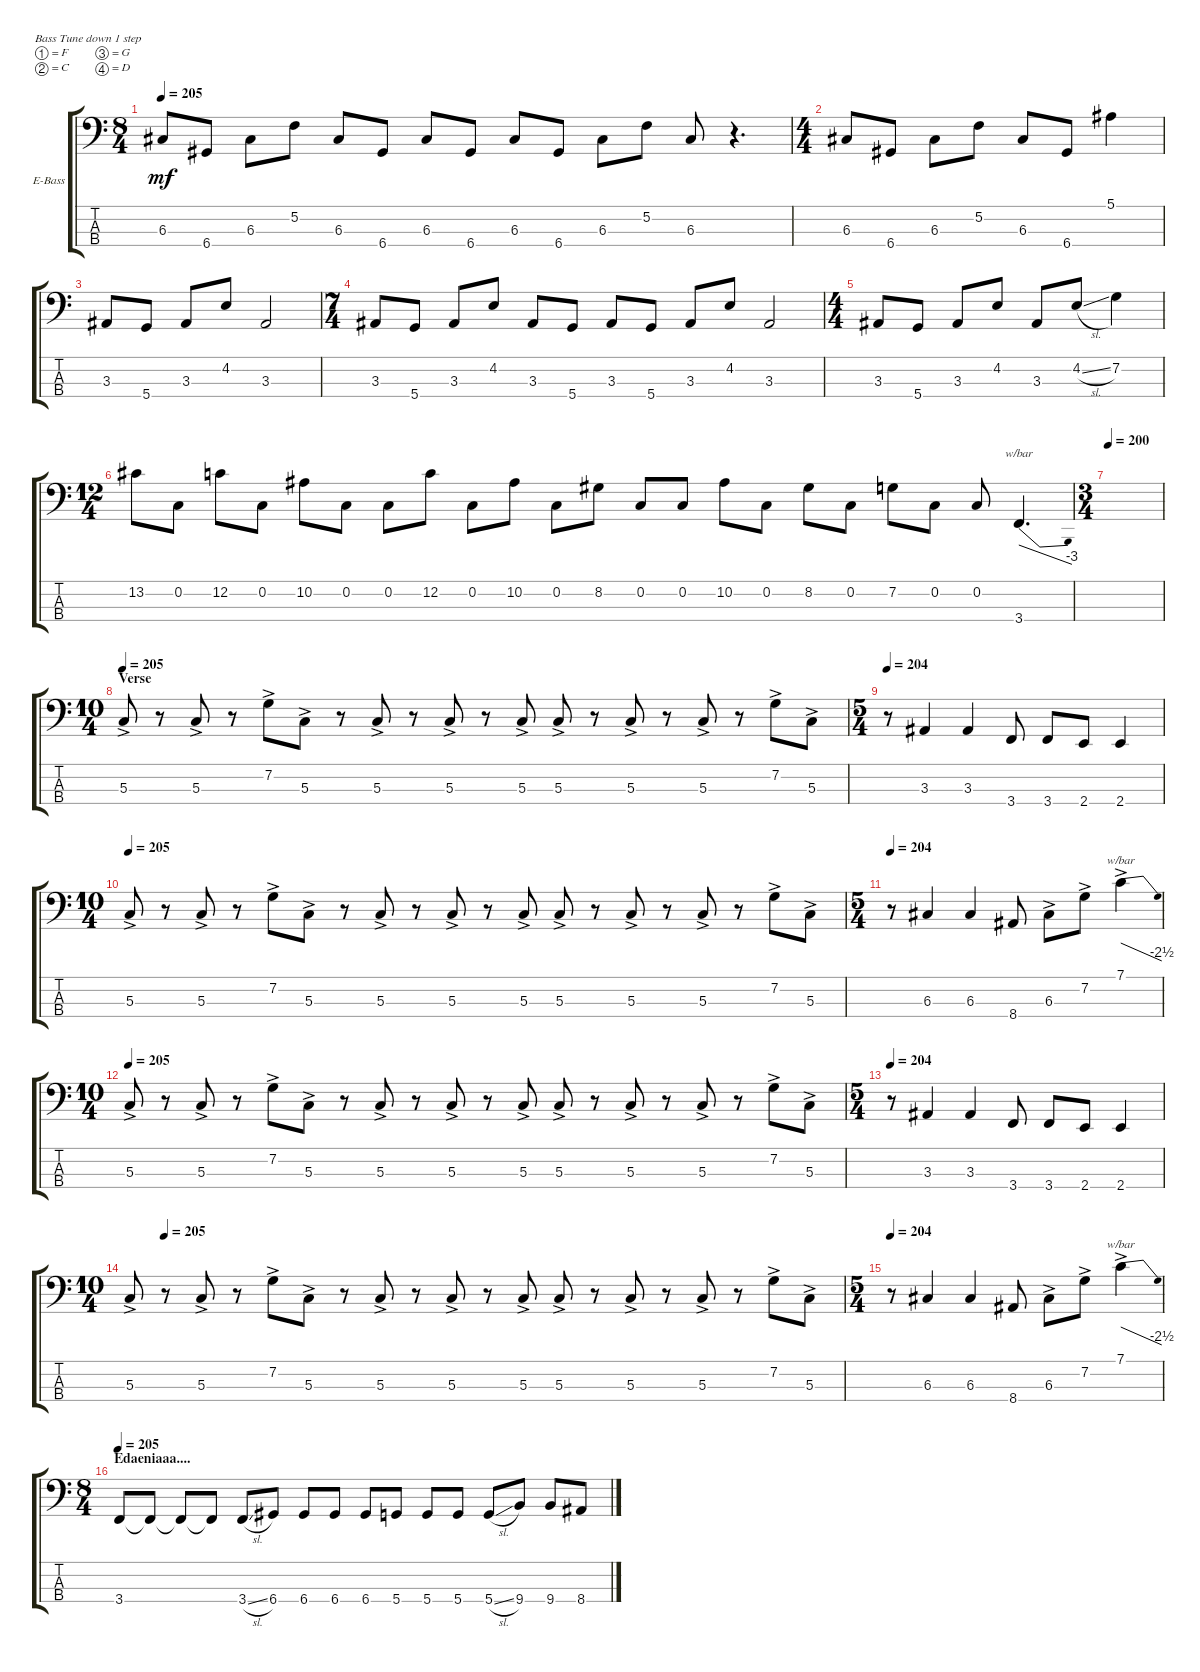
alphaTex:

\defaultSystemsLayout 4
\bracketExtendMode groupsimilarinstruments
\firstSystemTrackNameOrientation horizontal
\otherSystemsTrackNameOrientation horizontal
\track ("Benoit Claus" "E-Bass") {instrument electricbassfinger}
\staff {score tabs}
\tuning (F2 C2 G1 D1)
\ts (8 4)
\tempo 205
\clef f4
\scale
0.531339
\ks c
6.3.8{dy mf} 6.4.8 6.3.8 5.2.8 6.3.8 6.4.8 6.3.8 6.4.8 6.3.8 6.4.8 6.3.8 5.2.8 6.3.8 r.4{d} |
\ts (4 4)
\scale
0.269231 6.3.8 6.4.8 6.3.8 5.2.8 6.3.8 6.4.8 5.1.4 |
\scale
0.19943 3.3.8 5.4.8 3.3.8 4.2.8 3.3.2 |
\ts (7 4)
3.3.8 5.4.8 3.3.8 4.2.8 3.3.8 5.4.8 3.3.8 5.4.8 3.3.8 4.2.8 3.3.2 |
\ts (4 4)
3.3.8 5.4.8 3.3.8 4.2.8 3.3.8 4.2{sl}.8 7.2.4 |
\ts (12 4)
13.2.8 0.2.8 12.2.8 0.2.8 10.2.8 0.2.8 0.2.8 12.2.8 0.2.8 10.2.8 0.2.8 8.2.8 0.2.8 0.2.8 10.2.8 0.2.8 8.2.8 0.2.8 7.2.8 0.2.8 0.2.8 3.4.4{d tbe (dive default 40.8 0 57 -12)} |
\ts (3 4)
\tempo 200
|
\ts (10 4)
\section ("" "Verse")
\tempo 205
5.3{ac}.8 r.8 5.3{ac}.8 r.8 7.2{ac}.8 5.3{ac}.8 r.8 5.3{ac}.8 r.8 5.3{ac}.8 r.8 5.3{ac}.8 5.3{ac}.8 r.8 5.3{ac}.8 r.8 5.3{ac}.8 r.8 7.2{ac}.8 5.3{ac}.8 |
\ts (5 4)
\tempo 204
r.8 3.3.4 3.3.4 3.4.8 3.4.8 2.4.8 2.4.4 |
\ts (10 4)
\tempo 205
5.3{ac}.8 r.8 5.3{ac}.8 r.8 7.2{ac}.8 5.3{ac}.8 r.8 5.3{ac}.8 r.8 5.3{ac}.8 r.8 5.3{ac}.8 5.3{ac}.8 r.8 5.3{ac}.8 r.8 5.3{ac}.8 r.8 7.2{ac}.8 5.3{ac}.8 |
\ts (5 4)
\tempo 204
r.8 6.3.4 6.3.4 8.4.8 6.3{ac}.8 7.2{ac}.8 7.1{ac}.4{tbe (dive default 36.6 0 58.199999999999996 -10)} |
\ts (10 4)
\tempo 205
5.3{ac}.8 r.8 5.3{ac}.8 r.8 7.2{ac}.8 5.3{ac}.8 r.8 5.3{ac}.8 r.8 5.3{ac}.8 r.8 5.3{ac}.8 5.3{ac}.8 r.8 5.3{ac}.8 r.8 5.3{ac}.8 r.8 7.2{ac}.8 5.3{ac}.8 |
\ts (5 4)
\tempo 204
r.8 3.3.4 3.3.4 3.4.8 3.4.8 2.4.8 2.4.4 |
\ts (10 4)
\tempo (205 0.05)
5.3{ac}.8 r.8 5.3{ac}.8 r.8 7.2{ac}.8 5.3{ac}.8 r.8 5.3{ac}.8 r.8 5.3{ac}.8 r.8 5.3{ac}.8 5.3{ac}.8 r.8 5.3{ac}.8 r.8 5.3{ac}.8 r.8 7.2{ac}.8 5.3{ac}.8 |
\ts (5 4)
\tempo 204
r.8 6.3.4 6.3.4 8.4.8 6.3{ac}.8 7.2{ac}.8 7.1{ac}.4{tbe (dive default 36.6 0 58.199999999999996 -10)} |
\ts (8 4)
\section ("" "Edaeniaaa....")
\tempo 205
3.4.8 3.4{t}.8 3.4{t}.8 3.4{t}.8 3.4{sl}.8 6.4.8 6.4.8 6.4.8 6.4.8 5.4.8 5.4.8 5.4.8 5.4{sl}.8 9.4.8 9.4.8 8.4.8
